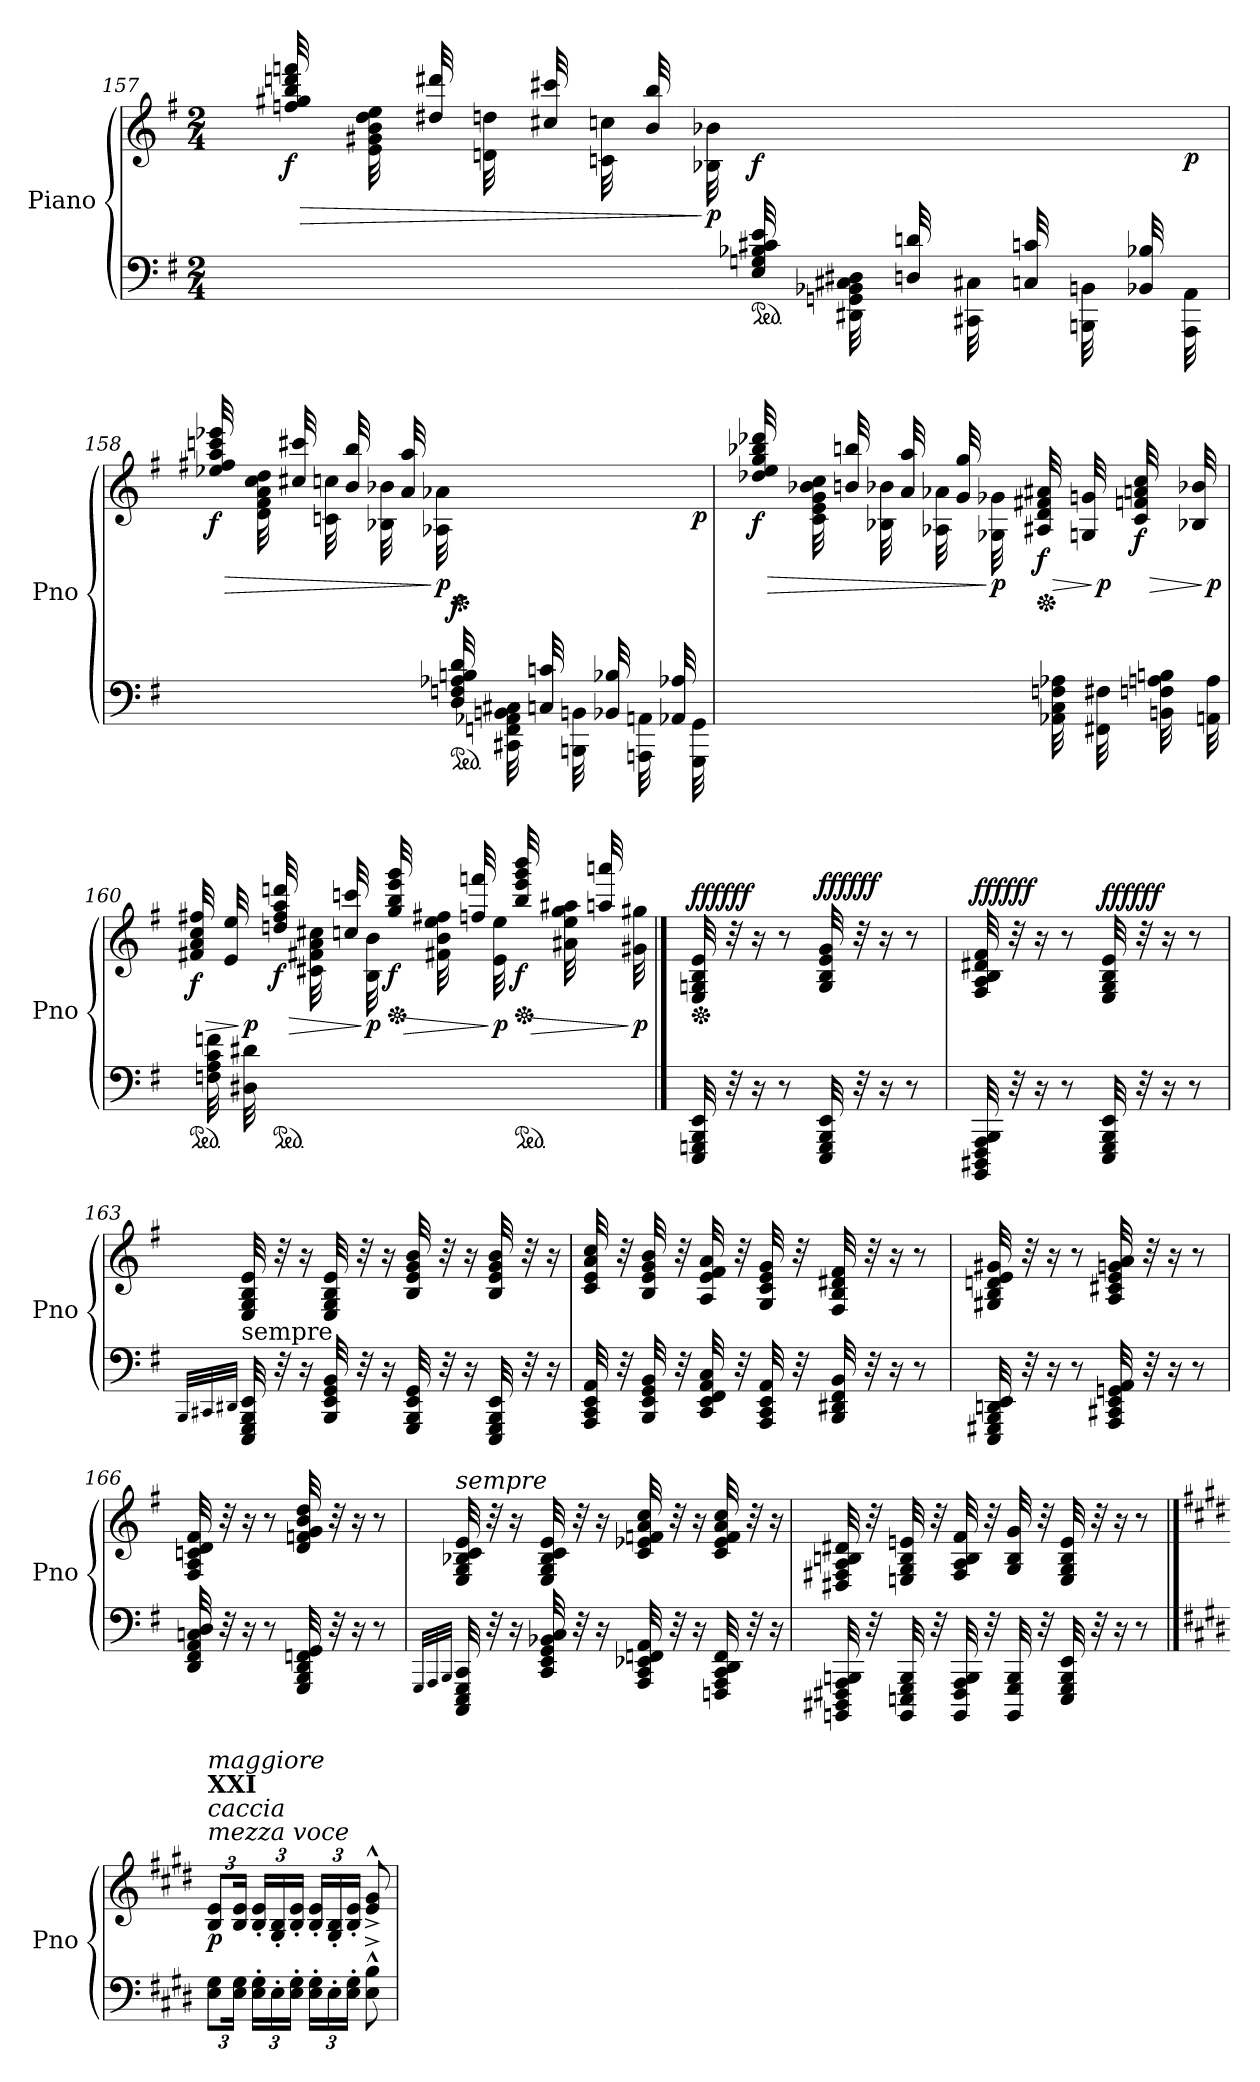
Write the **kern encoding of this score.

**kern	**kern	**dynam
*part1	*part1	*part1
*staff2	*staff1	*staff1/2
*I"Piano	*	*
*I'Pno	*	*
!!LO:PB:g=z
*clefF4	*clefG2	*
*k[f#]	*k[f#]	*
*M2/4	*M2/4	*
=157	=157	=157
*^	*	*
!	!	!	!LO:HP:b
*	*	*^	*
!	!	!	!	!LO:DY:n=1:b
4ryy	32ryy	32ffn/ 32gg#X/ 32bb/ 32dddn/ 32fffn/	32ryy	> f
.	32ryy	32ryy	32e\ 32g#X\ 32b\ 32dd\ 32ee\	.
.	32ryy	32dd#X/ 32ddd#X/	32ryy	.
.	32ryy	32ryy	32dn\ 32ddn\	.
.	32ryy	32cc#X/ 32ccc#X/	32ryy	.
.	32ryy	32ryy	32cn\ 32ccn\	.
.	32ryy	32b/ 32bb/	32ryy	.
!	!	!	!	!LO:DY:n=2:b
.	32ryy	32ryy	32B-X\ 32b-X\	] p
*ped	*	*	*	*
!	!	!	!	!LO:DY:n=3:b
32E/ 32Gn/ 32B-X/ 32c#X/ 32e/	32ryy	32ryy	4ryy	f
32ryy	32DD#X\ 32GGn\ 32BB-X\ 32C#X\ 32D#X\	32ryy	.	.
32Dn/ 32dn/	32ryy	32ryy	.	.
32ryy	32CC#X\ 32C#X\	32ryy	.	.
32Cn/ 32cn/	32ryy	32ryy	.	.
32ryy	32BBBn\ 32BBn\	32ryy	.	.
32BB-X/ 32B-X/	32ryy	32ryy	.	.
!	!	!	!	!LO:DY:n=4:b
32ryy	32AAA\ 32AA\	32ryy	.	p
=158	=158	=158	=158	=158
!	!	!	!	!LO:HP:b
!	!	!	!	!LO:DY:n=1:b
4ryy	32ryy	32ee-X/ 32ff#X/ 32aa/ 32cccn/ 32eee-X/	32ryy	> f
.	32ryy	32ryy	32d\ 32f#\ 32a\ 32cc\ 32dd\	.
.	32ryy	32cc#X/ 32ccc#X/	32ryy	.
.	32ryy	32ryy	32cn\ 32ccn\	.
.	32ryy	32b/ 32bb/	32ryy	.
.	32ryy	32ryy	32B-X\ 32b-X\	.
.	32ryy	32a/ 32aa/	32ryy	.
!	!	!	!	!LO:DY:n=2:b
.	32ryy	32ryy	32A-X\ 32a-X\	] p
*ped	*	*	*	*
*	*	*Xped	*	*
!	!	!	!	!LO:DY:n=3:b
32D/ 32Fn/ 32A-X/ 32Bn/ 32d/	32ryy	32ryy	4ryy	f
32ryy	32CC#X\ 32FFn\ 32AA-X\ 32BBn\ 32C#X\	32ryy	.	.
32Cn/ 32cn/	32ryy	32ryy	.	.
32ryy	32BBBn\ 32BBn\	32ryy	.	.
32BB-X/ 32B-X/	32ryy	32ryy	.	.
32ryy	32AAAn\ 32AAn\	32ryy	.	.
32AA-X/ 32A-X/	32ryy	32ryy	.	.
!	!	!	!	!LO:DY:n=4:b
32ryy	32GGG\ 32GG\	32ryy	.	p
!!LO:LB:g=z	!!
=159	=159	=159	=159	=159
!	!	!	!	!LO:HP:b
!	!	!	!	!LO:DY:n=1:b
*v	*v	*	*	*
32ryy	32dd-X/ 32ee/ 32gg/ 32bb-X/ 32ddd-X/	32ryy	> f
32ryy	32ryy	32c\ 32e\ 32g\ 32b-X\ 32cc\	.
32ryy	32bn/ 32bbn/	32ryy	.
32ryy	32ryy	32B-X\ 32b-X\	.
32ryy	32a/ 32aa/	32ryy	.
32ryy	32ryy	32A-X\ 32a-X\	.
32ryy	32g/ 32gg/	32ryy	.
!	!	!	!LO:DY:n=2:b
32ryy	32ryy	32G-X\ 32g-X\	] p
*	*Xped	*	*
!	!	!	!LO:HP:b
!	!	!	!LO:DY:n=3:b
32ryy	32A#X/ 32d/ 32f#X/ 32a#X/	4ryy	> f
32AA-X\ 32C\ 32Fn\ 32A-X\	32ryy	.	.
32ryy	32Gn/ 32gn/	.	.
!	!	!	!LO:DY:n=4:b
32FF#X\ 32F#X\	32ryy	.	] p
!	!	!	!LO:HP:b
!	!	!	!LO:DY:n=5:b
32ryy	32c/ 32fn/ 32an/ 32cc/	.	> f
32BBn\ 32Fn\ 32An\ 32Bn\	32ryy	.	.
32ryy	32B-X/ 32b-X/	.	.
!	!	!	!LO:DY:n=6:b
32AAn\ 32A\	32ryy	.	] p
=160	=160	=160	=160
*ped	*	*	*
!	!	!	!LO:HP:b
!	!	!	!LO:DY:n=1:b
32ryy	32f#X/ 32a/ 32cc/ 32ff#X/	32ryy	> f
*	*v	*v	*
32Fn\ 32A\ 32c\ 32fn\	32ryy	.
32ryy	32e/ 32ee/	.
!	!	!LO:DY:n=2:b
32D#X\ 32d#X\	32ryy	] p
*ped	*	*
!	!	!LO:HP:b
!	!	!LO:DY:n=3:b
32ryy	32ddn/ 32ff#/ 32aa/ 32dddn/	> f
*	*^	*
32ryy	32ryy	32c#X\ 32f#X\ 32a\ 32cc#X\	.
32ryy	32ccn/ 32cccn/	32ryy	.
!	!	!	!LO:DY:n=4:b
32ryy	32ryy	32B\ 32b\	] p
*	*Xped	*	*
!	!	!	!LO:HP:b
!	!	!	!LO:DY:n=5:b
32ryy	32gg/ 32bb/ 32eee/ 32ggg/	32ryy	> f
32ryy	32ryy	32f#X\ 32b\ 32ee\ 32ff#X\	.
32ryy	32ffn/ 32fffn/	32ryy	.
!	!	!	!LO:DY:n=6:b
32ryy	32ryy	32e\ 32ee\	] p
*ped	*	*	*
*	*Xped	*	*
!	!	!	!LO:HP:b
!	!	!	!LO:DY:n=7:b
32ryy	32bb/ 32eee/ 32ggg/ 32bbb/	32ryy	> f
32ryy	32ryy	32a#X\ 32ee\ 32gg\ 32aa#X\	.
32ryy	32aan/ 32aaan/	32ryy	.
!	!	!	!LO:DY:n=8:b
32ryy	32ryy	32g#X\ 32gg#X\	] p
*	*v	*v	*
!!LO:LB:g=z
==161	==161	==161
*	*Xped	*
*	*^	*
!	!LO:TX:a:B:t=XX	!	!
!	!LO:TX:a:i:t=impavidé	!	!
!	!LO:TX:a:i:t=senz'arpeggiare alcunamente	!	!
!	!	!	!LO:DY:b=2
!	!	!	!LO:DY:n=1:a
*	*v	*v	*
32EEE/ 32GGGn/ 32BBB/ 32EE/	32E/ 32Gn/ 32B/ 32e/	fff fff
32r	32r	.
16r	16r	.
8r	8r	.
!	!	!LO:DY:n=2:b=2
!	!	!LO:DY:n=3:a
32EEE/ 32GGG/ 32BBB/ 32EE/	32G/ 32B/ 32e/ 32g/	fff fff
32r	32r	.
16r	16r	.
8r	8r	.
=162	=162	=162
!	!	!LO:DY:b=2
!	!	!LO:DY:n=1:a
32BBBB/ 32DDD#X/ 32FFF#/ 32AAA/ 32BBB/	32F#/ 32A/ 32B/ 32d#X/ 32f#/	fff fff
32r	32r	.
16r	16r	.
8r	8r	.
!	!	!LO:DY:n=2:b=2
!	!	!LO:DY:n=3:a
32EEE/ 32GGG/ 32BBB/ 32EE/	32E/ 32G/ 32B/ 32e/	fff fff
32r	32r	.
16r	16r	.
8r	8r	.
=163	=163	=163
32qBBB/LLL	.	.
32qCC#X/	.	.
32qDD#X/JJJ	.	.
!	!LO:TX:b:t=sempre	!
32EEE/ 32GGG/ 32BBB/ 32EE/	32E/ 32G/ 32B/ 32e/	.
32r	32r	.
16r	16r	.
32BBB/ 32EE/ 32GG/ 32BB/	32E/ 32G/ 32B/ 32e/	.
32r	32r	.
16r	16r	.
32GGG/ 32BBB/ 32EE/ 32GG/	32B/ 32e/ 32g/ 32b/	.
32r	32r	.
16r	16r	.
32EEE/ 32GGG/ 32BBB/ 32EE/	32B/ 32e/ 32g/ 32b/	.
32r	32r	.
16r	16r	.
!!LO:LB:g=z
=164	=164	=164
32AAA/ 32CC/ 32EE/ 32AA/	32c/ 32e/ 32a/ 32cc/	.
32r	32r	.
32BBB/ 32EE/ 32GG/ 32BB/	32B/ 32e/ 32g/ 32b/	.
32r	32r	.
32CC/ 32EE/ 32FF#/ 32AA/ 32C/	32A/ 32e/ 32f#/ 32a/	.
32r	32r	.
32AAA/ 32CC/ 32EE/ 32AA/	32G/ 32c/ 32e/ 32g/	.
32r	32r	.
32BBB/ 32DD#X/ 32FF#/ 32BB/	32F#/ 32B/ 32d#X/ 32f#/	.
32r	32r	.
16r	16r	.
8r	8r	.
=165	=165	=165
32EEE/ 32GGG#X/ 32BBB/ 32DDn/ 32EE/	32G#X/ 32B/ 32dn/ 32e/ 32g#X/	.
32r	32r	.
16r	16r	.
8r	8r	.
32AAA/ 32CC#X/ 32EE/ 32GGn/ 32AA/	32A/ 32c#X/ 32e/ 32gn/ 32a/	.
32r	32r	.
16r	16r	.
8r	8r	.
=166	=166	=166
32DD/ 32FF#/ 32AA/ 32Cn/ 32D/	32F#/ 32A/ 32cn/ 32d/ 32f#/	.
32r	32r	.
16r	16r	.
8r	8r	.
32GGG/ 32BBB/ 32DD/ 32FFn/ 32GG/	32d/ 32fn/ 32g/ 32b/ 32dd/	.
32r	32r	.
16r	16r	.
8r	8r	.
!!LO:LB:g=z
=167	=167	=167
32qGGG/LLL	.	.
32qAAA/	.	.
32qBBB/JJJ	.	.
!	!LO:TX:a:i:t=sempre	!
32CCC/ 32EEE/ 32GGG/ 32CC/	32E/ 32G/ 32B-X/ 32c/ 32e/	.
32r	32r	.
16r	16r	.
32CC/ 32EE/ 32GG/ 32BB-X/ 32C/	32E/ 32G/ 32B-/ 32c/ 32e/	.
32r	32r	.
16r	16r	.
32AAA/ 32CC/ 32EE-X/ 32FFn/ 32AA/	32c/ 32e-X/ 32fn/ 32a/ 32cc/	.
32r	32r	.
16r	16r	.
32FFFn/ 32AAA/ 32CC/ 32DD/ 32FF/	32c/ 32e-/ 32f/ 32a/ 32cc/	.
32r	32r	.
16r	16r	.
=168	=168	=168
32BBBBn/ 32DDD#X/ 32FFF#X/ 32AAA/ 32BBBn/	32D#X/ 32F#X/ 32A/ 32Bn/ 32d#X/	.
32r	32r	.
32BBBB/ 32EEEn/ 32GGG/ 32BBB/	32En/ 32G/ 32B/ 32en/	.
32r	32r	.
32BBBB/ 32FFF#/ 32AAA/ 32BBB/	32F#/ 32A/ 32B/ 32f#/	.
32r	32r	.
32BBBB/ 32GGG/ 32BBB/	32G/ 32B/ 32g/	.
32r	32r	.
32EEE/ 32GGG/ 32BBB/ 32EE/	32E/ 32G/ 32B/ 32e/	.
32r	32r	.
16r	16r	.
8r	8r	.
!!LO:PB:g=z
==169	==169	==169
*k[f#c#g#d#]	*k[f#c#g#d#]	*
*Xbrackettup	*Xbrackettup	*
!	!LO:TX:a:i:t=mezza voce	!
!	!LO:TX:a:i:t=caccia	!
!	!LO:TX:a:B:t=XXI	!
!	!LO:TX:a:i:t=maggiore	!
!	!	!LO:DY:b
12E\ 12G#\L	12B/ 12e/L	p
24E\ 24G#\Jk	24B/ 24e/Jk	.
24E\' 24G#\'LL	24B/' 24e/'LL	.
24E'\	24G#/' 24B/'	.
24E\' 24G#\'JJ	24B/' 24e/'JJ	.
24E\' 24G#\'LL	24B/' 24e/'LL	.
24E'\	24G#/' 24B/'	.
24E\' 24G#\'JJ	24B/' 24e/'JJ	.
8E\^^^ 8B\^^^	8e/^^^ 8g#/^^^	.
=	=	=
*-	*-	*-
